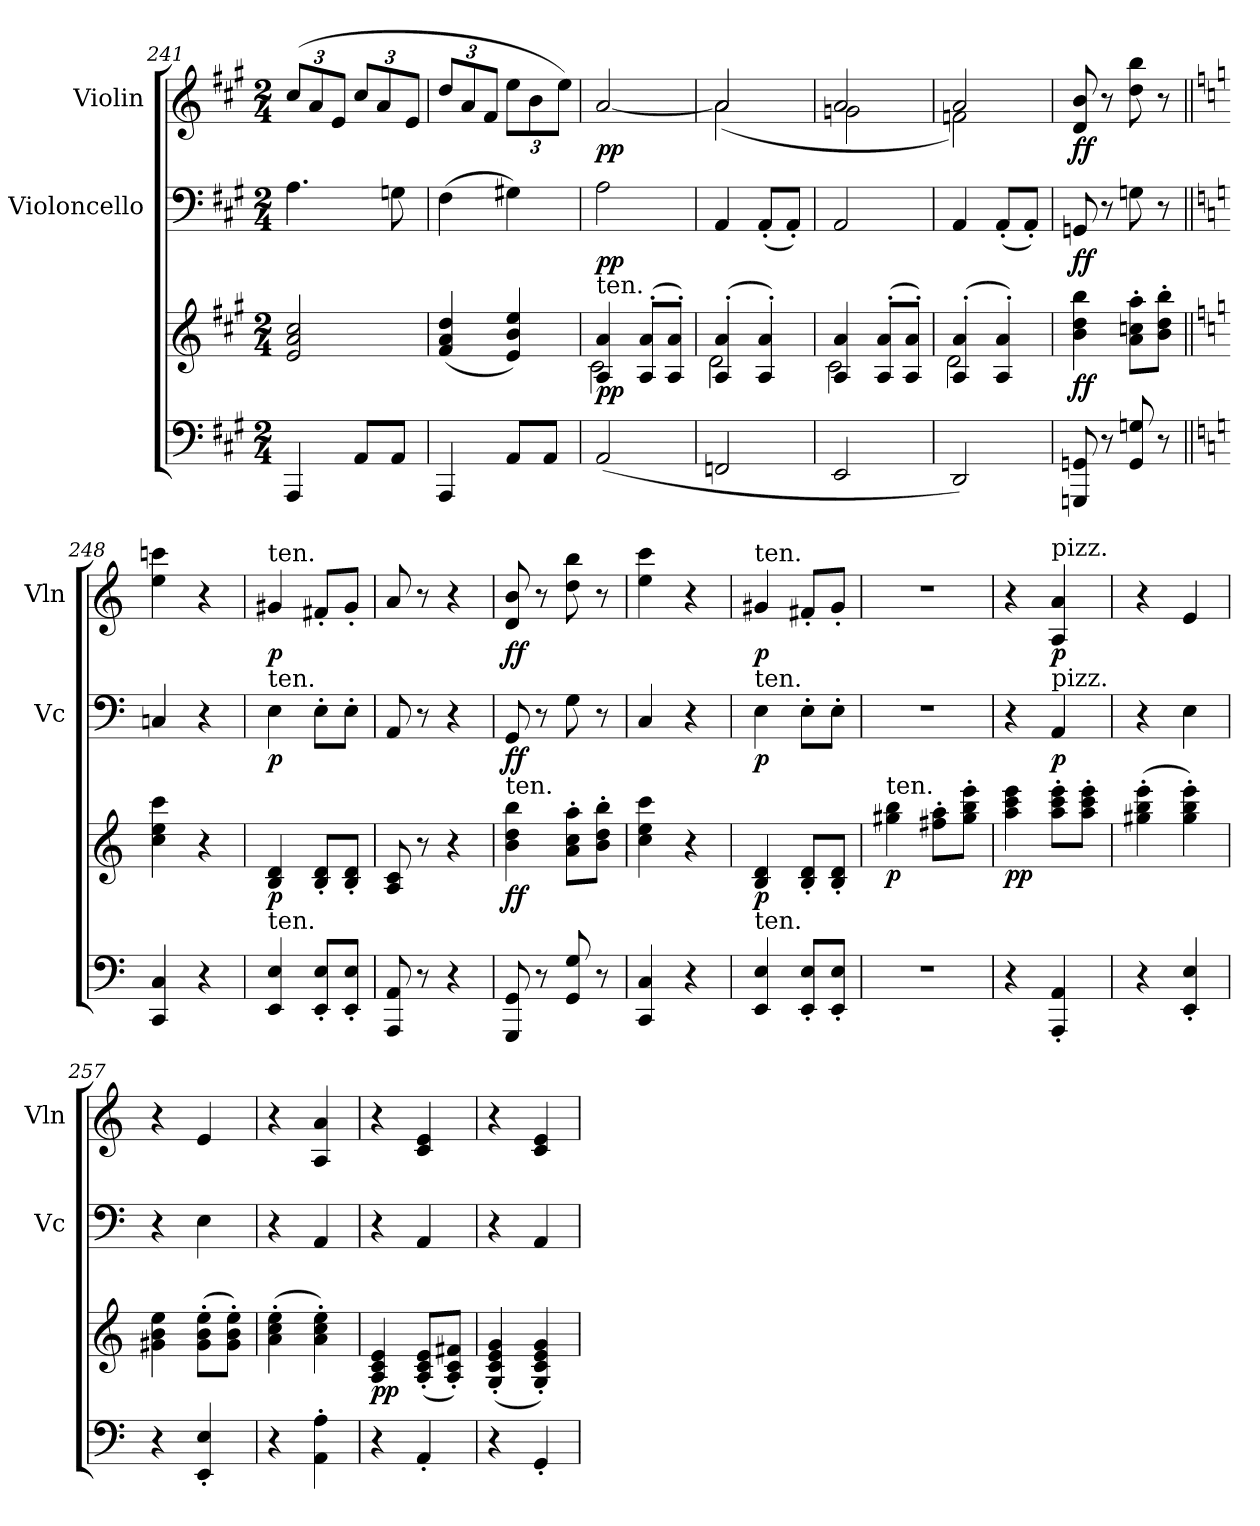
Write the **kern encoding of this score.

**kern	**kern	**dynam	**kern	**dynam	**kern	**dynam
*part3	*part3	*part3	*part2	*part2	*part1	*part1
*staff4	*staff3	*staff3/4	*staff2	*staff2	*staff1	*staff1
*	*	*	*I"Violoncello	*	*I"Violin	*
*	*	*	*I'Vc	*	*I'Vln	*
*clefF4	*clefG2	*	*clefF4	*	*clefG2	*
*k[f#c#g#]	*k[f#c#g#]	*	*k[f#c#g#]	*	*k[f#c#g#]	*
*M2/4	*M2/4	*	*M2/4	*	*M2/4	*
*	*	*	*	*	*Xbrackettup	*
=241	=241	=241	=241	=241	=241	=241
4AAA/	2e/ 2a/ 2cc#/	.	4.A\	.	(>12cc#/L	.
.	.	.	.	.	12a/	.
.	.	.	.	.	12e/J	.
8AA/L	.	.	.	.	12cc#/L	.
.	.	.	.	.	12a/	.
8AA/J	.	.	8Gn\	.	.	.
.	.	.	.	.	12e/J	.
=242	=242	=242	=242	=242	=242	=242
4AAA/	(>4f#/ 4a/ 4dd/	.	(>4F#\	.	12dd/L	.
.	.	.	.	.	12a/	.
.	.	.	.	.	12f#/J	.
8AA/L	4e/ 4b/ 4ee/)	.	4G#X\)	.	12ee\L	.
.	.	.	.	.	12b\	.
8AA/J	.	.	.	.	.	.
.	.	.	.	.	12ee\J)	.
=243	=243	=243	=243	=243	=243	=243
*	*^	*	*	*	*	*
!	!LO:TX:a:t=ten.	!	!	!	!	!	!
!	!	!	!LO:DY:b	!	!LO:DY:b	!	!LO:DY:b
(<2AA/	4A/ 4a/	2c#\	pp	2A\	pp	[2a/	pp
.	(<8A'/ 8a'/L	.	.	.	.	.	.
.	8A'/ 8a'/J)	.	.	.	.	.	.
=244	=244	=244	=244	=244	=244	=244	=244
*	*	*	*	*	*	*^	*
2FFn/	(<4A'/ 4a'/	2d\	.	4AA/	.	2a/]	(<2a\	.
.	4A'/ 4a'/)	.	.	(<8AA'/L	.	.	.	.
.	.	.	.	8AA'/J)	.	.	.	.
=245	=245	=245	=245	=245	=245	=245	=245	=245
2EE/	4A/ 4a/	2c#\	.	2AA/	.	2a/	2gn\	.
.	(<8A'/ 8a'/L	.	.	.	.	.	.	.
.	8A'/ 8a'/J)	.	.	.	.	.	.	.
=246	=246	=246	=246	=246	=246	=246	=246	=246
2DD/)	(<4A'/ 4a'/	2d\	.	4AA/	.	2a/	2fn\)	.
.	4A'/ 4a'/)	.	.	(<8AA'/L	.	.	.	.
.	.	.	.	8AA'/J)	.	.	.	.
*	*v	*v	*	*	*	*v	*v	*
=247	=247	=247	=247	=247	=247	=247
!	!	!LO:DY:b	!	!LO:DY:b	!	!LO:DY:b
8GGGn/ 8GGn/	4b\ 4dd\ 4bb\	ff	8GGn/	ff	8d/ 8b/	ff
8r	.	.	8r	.	8r	.
8GG/ 8Gn/	8a'\ 8ccn'\ 8aa'\L	.	8Gn\	.	8dd\ 8bb\	.
8r	8b'\ 8dd'\ 8bb'\J	.	8r	.	8r	.
=248||	=248||	=248||	=248||	=248||	=248||	=248||
*k[]	*k[]	*	*k[]	*	*k[]	*
4CC/ 4C/	4cc\ 4ee\ 4ccc\	.	4Cn/	.	4ee\ 4cccn\	.
4r	4r	.	4r	.	4r	.
=249	=249	=249	=249	=249	=249	=249
!	!	!	!	!	!LO:TX:a:t=ten.	!
!	!	!	!LO:TX:a:t=ten.	!	!	!
!LO:TX:a:t=ten.	!	!	!	!	!	!
!	!	!LO:DY:b	!	!LO:DY:b	!	!LO:DY:b
4EE/ 4E/	4B/ 4d/	p	4E\	p	4g#X/	p
8EE'/ 8E'/L	8B'/ 8d'/L	.	8E'\L	.	8f#X'/L	.
8EE'/ 8E'/J	8B'/ 8d'/J	.	8E'\J	.	8g#'/J	.
=250	=250	=250	=250	=250	=250	=250
8AAA/ 8AA/	8A/ 8c/	.	8AA/	.	8a/	.
8r	8r	.	8r	.	8r	.
4r	4r	.	4r	.	4r	.
=251	=251	=251	=251	=251	=251	=251
!	!LO:TX:a:t=ten.	!	!	!	!	!
!	!	!LO:DY:b	!	!LO:DY:b	!	!LO:DY:b
8GGG/ 8GG/	4b\ 4dd\ 4bb\	ff	8GG/	ff	8d/ 8b/	ff
8r	.	.	8r	.	8r	.
8GG/ 8G/	8a'\ 8cc'\ 8aa'\L	.	8G\	.	8dd\ 8bb\	.
8r	8b'\ 8dd'\ 8bb'\J	.	8r	.	8r	.
=252	=252	=252	=252	=252	=252	=252
4CC/ 4C/	4cc\ 4ee\ 4ccc\	.	4C/	.	4ee\ 4ccc\	.
4r	4r	.	4r	.	4r	.
=253	=253	=253	=253	=253	=253	=253
!	!	!	!	!	!LO:TX:a:t=ten.	!
!	!	!	!LO:TX:a:t=ten.	!	!	!
!LO:TX:a:t=ten.	!	!	!	!	!	!
!	!	!LO:DY:b	!	!LO:DY:b	!	!LO:DY:b
4EE/ 4E/	4B/ 4d/	p	4E\	p	4g#X/	p
8EE'/ 8E'/L	8B'/ 8d'/L	.	8E'\L	.	8f#X'/L	.
8EE'/ 8E'/J	8B'/ 8d'/J	.	8E'\J	.	8g#'/J	.
=254	=254	=254	=254	=254	=254	=254
!	!LO:TX:a:t=ten.	!	!	!	!	!
!	!	!LO:DY:b	!	!	!	!
2r	4gg#X\ 4bb\	p	2r	.	2r	.
.	8ff#X'\ 8aa'\L	.	.	.	.	.
.	8gg#'\ 8bb'\ 8eee'\J	.	.	.	.	.
=255	=255	=255	=255	=255	=255	=255
!	!	!LO:DY:b	!	!	!	!
4r	4aa\ 4ccc\ 4eee\	pp	4r	.	4r	.
!	!	!	!	!	!LO:TX:a:t=pizz.	!
!	!	!	!LO:TX:a:t=pizz.	!	!	!
!	!	!	!	!LO:DY:b	!	!LO:DY:b
4AAA'/ 4AA'/	8aa'\ 8ccc'\ 8eee'\L	.	4AA/	p	4A/ 4a/	p
.	8aa'\ 8ccc'\ 8eee'\J	.	.	.	.	.
=256	=256	=256	=256	=256	=256	=256
4r	(>4gg#X'\ 4bb'\ 4eee'\	.	4r	.	4r	.
4EE'/ 4E'/	4gg#'\ 4bb'\ 4eee'\)	.	4E\	.	4e/	.
=257	=257	=257	=257	=257	=257	=257
4r	4g#X\ 4b\ 4ee\	.	4r	.	4r	.
4EE'/ 4E'/	(>8g#'\ 8b'\ 8ee'\L	.	4E\	.	4e/	.
.	8g#'\ 8b'\ 8ee'\J)	.	.	.	.	.
=258	=258	=258	=258	=258	=258	=258
4r	(>4a'\ 4cc'\ 4ee'\	.	4r	.	4r	.
4AA'\ 4A'\	4a'\ 4cc'\ 4ee'\)	.	4AA/	.	4A/ 4a/	.
=259	=259	=259	=259	=259	=259	=259
!	!	!LO:DY:b	!	!	!	!
4r	4A/ 4c/ 4e/	pp	4r	.	4r	.
4AA'/	(<8A'/ 8c'/ 8e'/L	.	4AA/	.	4c/ 4e/	.
.	8A'/ 8c'/ 8f#X'/J)	.	.	.	.	.
=260	=260	=260	=260	=260	=260	=260
4r	(<4G'/ 4c'/ 4e'/ 4g'/	.	4r	.	4r	.
4GG'/	4G'/ 4c'/ 4e'/ 4g'/)	.	4AA/	.	4c/ 4e/	.
=	=	=	=	=	=	=
*-	*-	*-	*-	*-	*-	*-
